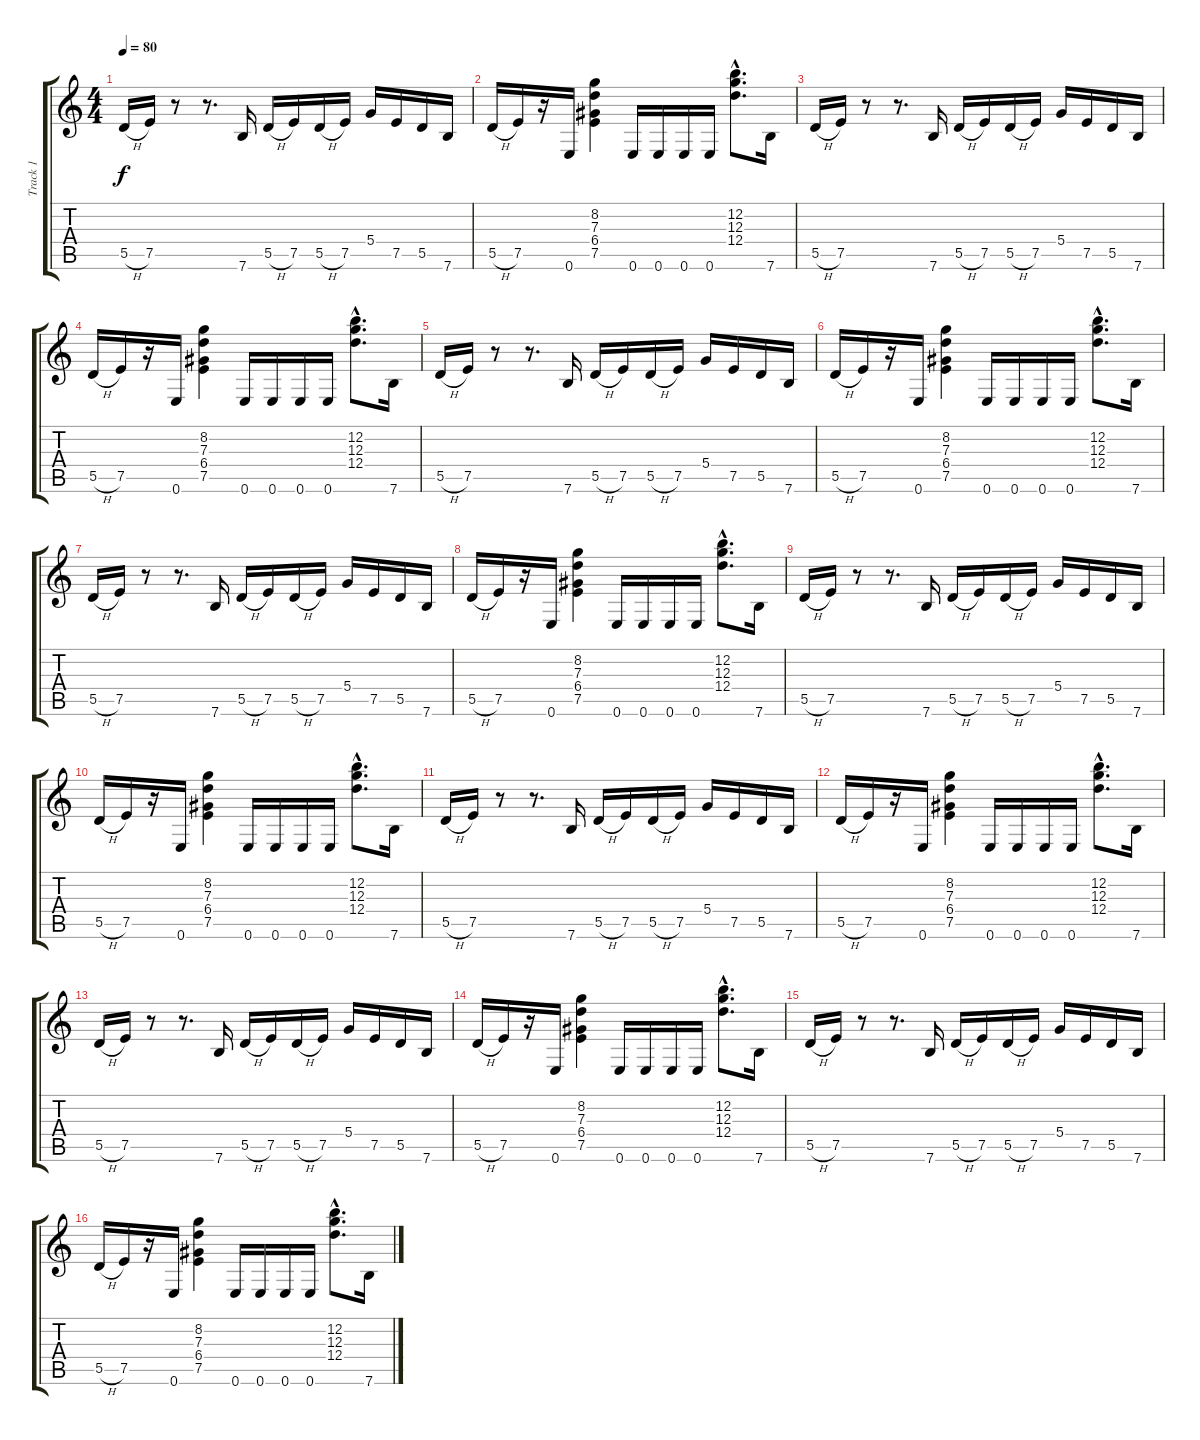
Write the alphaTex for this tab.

\track ("Track 1" "Track 1") {instrument overdrivenguitar}
\staff {score tabs}
\tuning (E4 B3 G3 D3 A2 E2) {hide}
\ts (4 4)
\tempo 80
\clef g2
\ks c
5.5{h}.16{dy f} 7.5.16 r.8 r.8{d} 7.6.16 5.5{h}.16 7.5.16 5.5{h}.16 7.5.16 5.4.16 7.5.16 5.5.16 7.6.16 |
5.5{h}.16 7.5.16 r.16 0.6.16 (8.2 7.3 6.4 7.5).4 0.6.16 0.6.16 0.6.16 0.6.16 (12.2{hac} 12.3{hac} 12.4{hac}).8{d} 7.6.16 |
5.5{h}.16 7.5.16 r.8 r.8{d} 7.6.16 5.5{h}.16 7.5.16 5.5{h}.16 7.5.16 5.4.16 7.5.16 5.5.16 7.6.16 |
5.5{h}.16 7.5.16 r.16 0.6.16 (8.2 7.3 6.4 7.5).4 0.6.16 0.6.16 0.6.16 0.6.16 (12.2{hac} 12.3{hac} 12.4{hac}).8{d} 7.6.16 |
5.5{h}.16 7.5.16 r.8 r.8{d} 7.6.16 5.5{h}.16 7.5.16 5.5{h}.16 7.5.16 5.4.16 7.5.16 5.5.16 7.6.16 |
5.5{h}.16 7.5.16 r.16 0.6.16 (8.2 7.3 6.4 7.5).4 0.6.16 0.6.16 0.6.16 0.6.16 (12.2{hac} 12.3{hac} 12.4{hac}).8{d} 7.6.16 |
5.5{h}.16 7.5.16 r.8 r.8{d} 7.6.16 5.5{h}.16 7.5.16 5.5{h}.16 7.5.16 5.4.16 7.5.16 5.5.16 7.6.16 |
5.5{h}.16 7.5.16 r.16 0.6.16 (8.2 7.3 6.4 7.5).4 0.6.16 0.6.16 0.6.16 0.6.16 (12.2{hac} 12.3{hac} 12.4{hac}).8{d} 7.6.16 |
5.5{h}.16 7.5.16 r.8 r.8{d} 7.6.16 5.5{h}.16 7.5.16 5.5{h}.16 7.5.16 5.4.16 7.5.16 5.5.16 7.6.16 |
5.5{h}.16 7.5.16 r.16 0.6.16 (8.2 7.3 6.4 7.5).4 0.6.16 0.6.16 0.6.16 0.6.16 (12.2{hac} 12.3{hac} 12.4{hac}).8{d} 7.6.16 |
5.5{h}.16 7.5.16 r.8 r.8{d} 7.6.16 5.5{h}.16 7.5.16 5.5{h}.16 7.5.16 5.4.16 7.5.16 5.5.16 7.6.16 |
5.5{h}.16 7.5.16 r.16 0.6.16 (8.2 7.3 6.4 7.5).4 0.6.16 0.6.16 0.6.16 0.6.16 (12.2{hac} 12.3{hac} 12.4{hac}).8{d} 7.6.16 |
5.5{h}.16 7.5.16 r.8 r.8{d} 7.6.16 5.5{h}.16 7.5.16 5.5{h}.16 7.5.16 5.4.16 7.5.16 5.5.16 7.6.16 |
5.5{h}.16 7.5.16 r.16 0.6.16 (8.2 7.3 6.4 7.5).4 0.6.16 0.6.16 0.6.16 0.6.16 (12.2{hac} 12.3{hac} 12.4{hac}).8{d} 7.6.16 |
5.5{h}.16 7.5.16 r.8 r.8{d} 7.6.16 5.5{h}.16 7.5.16 5.5{h}.16 7.5.16 5.4.16 7.5.16 5.5.16 7.6.16 |
5.5{h}.16 7.5.16 r.16 0.6.16 (8.2 7.3 6.4 7.5).4 0.6.16 0.6.16 0.6.16 0.6.16 (12.2{hac} 12.3{hac} 12.4{hac}).8{d} 7.6.16
